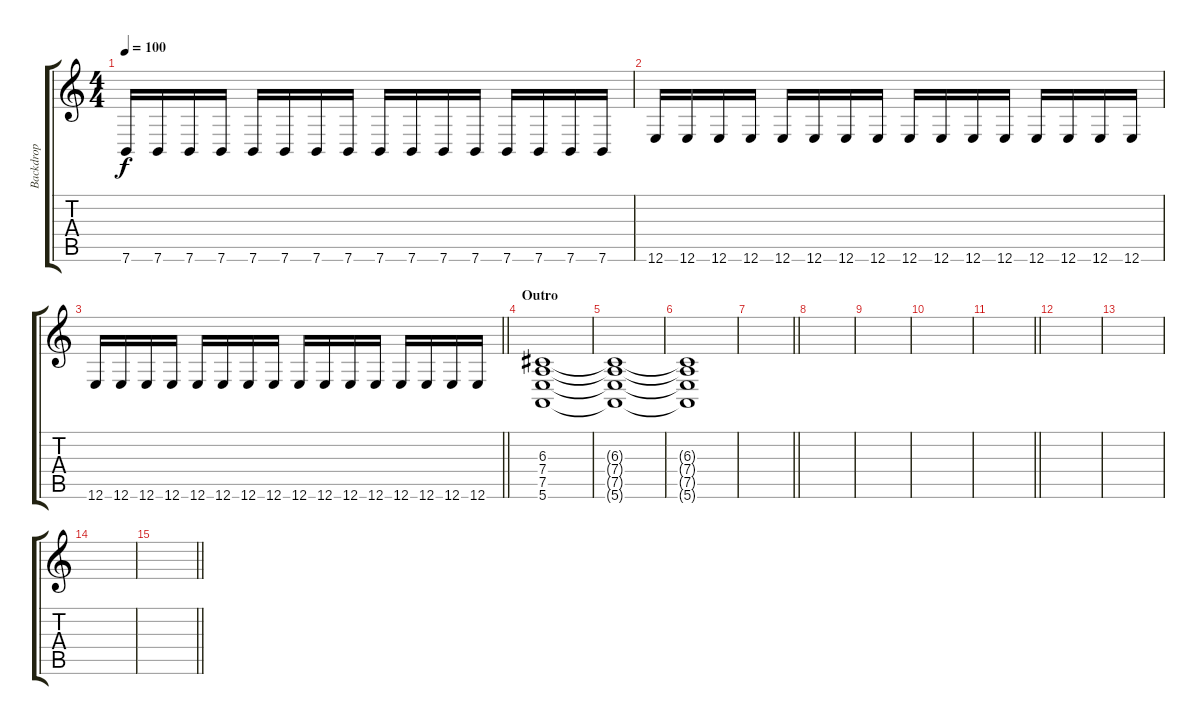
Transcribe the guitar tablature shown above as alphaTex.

\track ("Backdrop" "Backdrop") {instrument pad1newage}
\staff {score tabs}
\tuning (E4 B3 G3 D3 A2 E2) {hide}
\ts (4 4)
\tempo 100
\clef g2
\ks c
7.6.16{dy f} 7.6.16 7.6.16 7.6.16 7.6.16 7.6.16 7.6.16 7.6.16 7.6.16 7.6.16 7.6.16 7.6.16 7.6.16 7.6.16 7.6.16 7.6.16 |
12.6.16 12.6.16 12.6.16 12.6.16 12.6.16 12.6.16 12.6.16 12.6.16 12.6.16 12.6.16 12.6.16 12.6.16 12.6.16 12.6.16 12.6.16 12.6.16 |
\barLineRight lightlight
12.6.16 12.6.16 12.6.16 12.6.16 12.6.16 12.6.16 12.6.16 12.6.16 12.6.16 12.6.16 12.6.16 12.6.16 12.6.16 12.6.16 12.6.16 12.6.16 |
\section ("" "Outro")
(6.3 7.4 7.5 5.6).1{volume 0} |
(6.3{t} 7.4{t} 7.5{t} 5.6{t}).1 |
(6.3{t} 7.4{t} 7.5{t} 5.6{t}).1 |
\barLineRight lightlight
|
|
|
|
\barLineRight lightlight
|
|
|
|
\barLineRight lightlight
